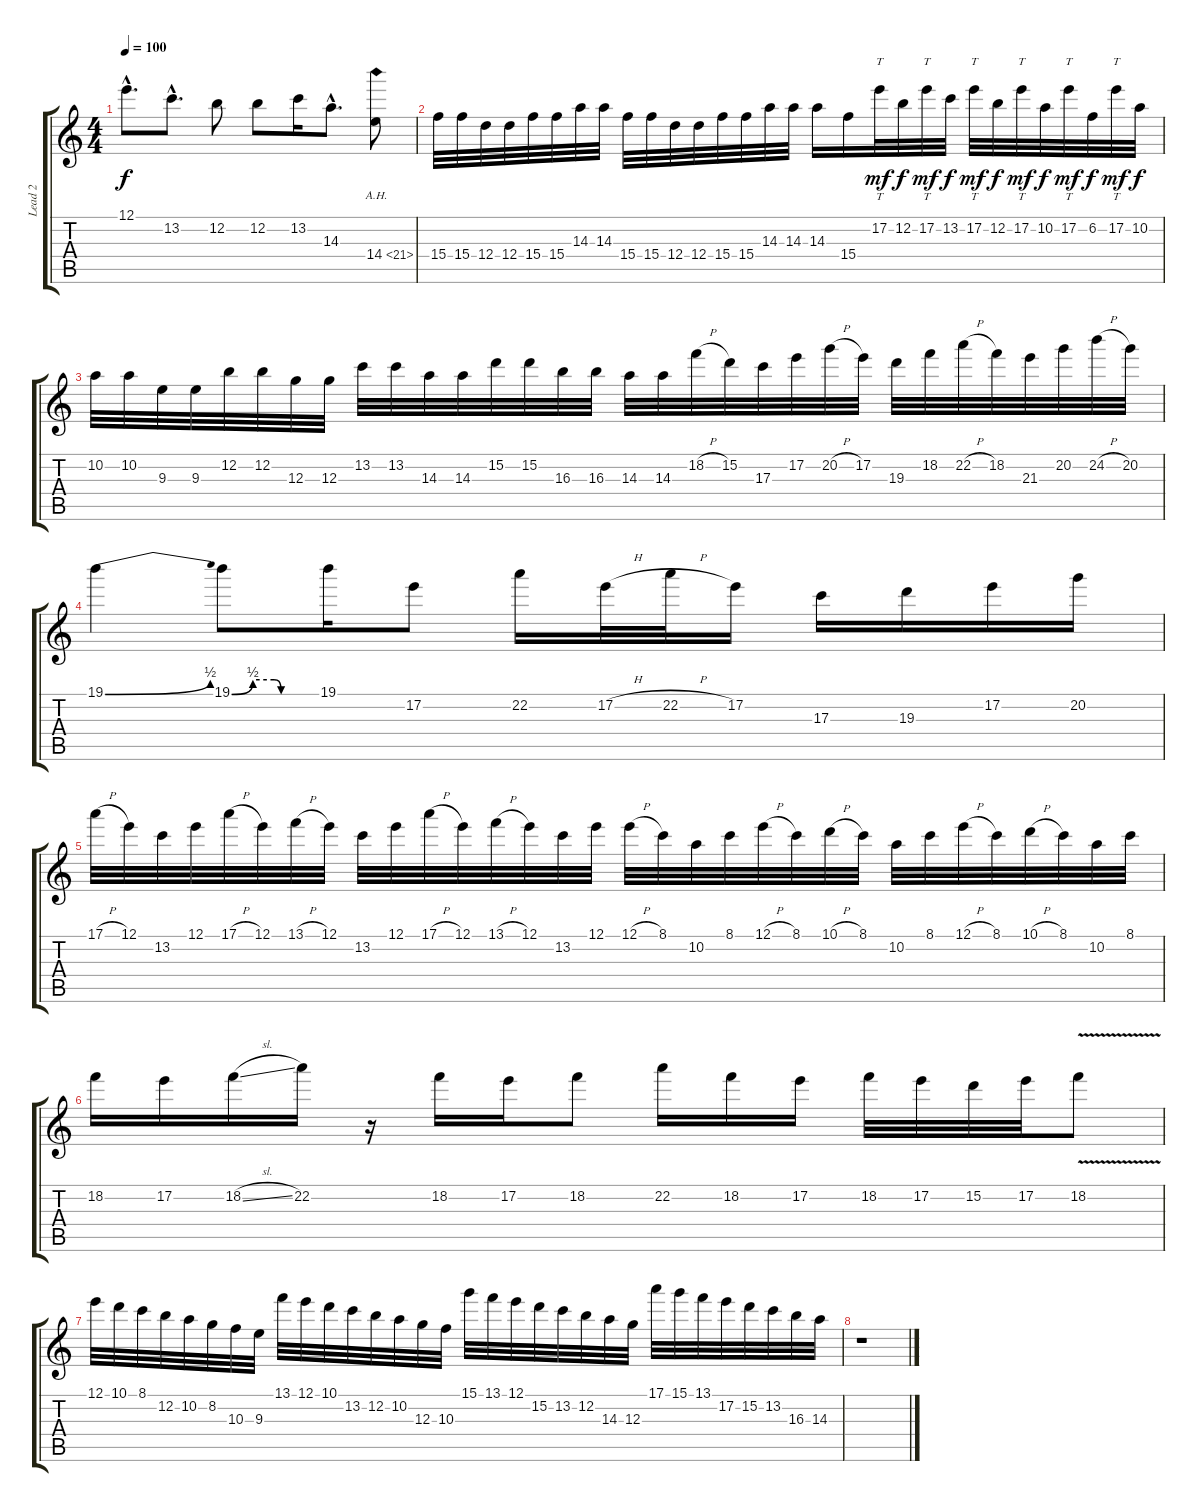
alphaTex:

\track ("Lead 2" "Lead 2") {instrument distortionguitar}
\staff {score tabs}
\tuning (E4 B3 G3 D3 A2 E2) {hide}
\ts (4 4)
\tempo 100
\clef g2
\ks c
12.1{hac}.8{d dy f} 13.2{hac}.8{d} 12.2.8 12.2.8 13.2.16 14.3{hac}.8{d} 14.4{ah 7}.8 |
15.4.32 15.4.32 12.4.32 12.4.32 15.4.32 15.4.32 14.3.32 14.3.32 15.4.32 15.4.32 12.4.32 12.4.32 15.4.32 15.4.32 14.3.32 14.3.32 14.3.16 15.4.16 17.2.32{tt dy mf} 12.2.32{dy f} 17.2.32{tt dy mf} 13.2.32{dy f} 17.2.32{tt dy mf} 12.2.32{dy f} 17.2.32{tt dy mf} 10.2.32{dy f} 17.2.32{tt dy mf} 6.2.32{dy f} 17.2.32{tt dy mf} 10.2.32{dy f} |
10.2.32 10.2.32 9.3.32 9.3.32 12.2.32 12.2.32 12.3.32 12.3.32 13.2.32 13.2.32 14.3.32 14.3.32 15.2.32 15.2.32 16.3.32 16.3.32 14.3.32 14.3.32 18.2{h}.32 15.2.32 17.3.32 17.2.32 20.2{h}.32 17.2.32 19.3.32 18.2.32 22.2{h}.32 18.2.32 21.3.32 20.2.32 24.2{h}.32 20.2.32 |
19.1{be (bend 0 0 60 2)}.4 19.1{be (custom 0 0 15 2 30 2 35 0 45 0 60 0)}.8 19.1.16 17.2.8 22.2.16 17.2{h}.32 22.2{h}.32 17.2.16 17.3.16 19.3.16 17.2.16 20.2.16 |
17.1{h}.32 12.1.32 13.2.32 12.1.32 17.1{h}.32 12.1.32 13.1{h}.32 12.1.32 13.2.32 12.1.32 17.1{h}.32 12.1.32 13.1{h}.32 12.1.32 13.2.32 12.1.32 12.1{h}.32 8.1.32 10.2.32 8.1.32 12.1{h}.32 8.1.32 10.1{h}.32 8.1.32 10.2.32 8.1.32 12.1{h}.32 8.1.32 10.1{h}.32 8.1.32 10.2.32 8.1.32 |
18.2.16 17.2.16 18.2{sl}.16 22.2.16 r.16 18.2.16 17.2.16 18.2.8 22.2.16 18.2.16 17.2.16 18.2.32 17.2.32 15.2.32 17.2.32 18.2{v}.8 |
12.1.32 10.1.32 8.1.32 12.2.32 10.2.32 8.2.32 10.3.32 9.3.32 13.1.32 12.1.32 10.1.32 13.2.32 12.2.32 10.2.32 12.3.32 10.3.32 15.1.32 13.1.32 12.1.32 15.2.32 13.2.32 12.2.32 14.3.32 12.3.32 17.1.32 15.1.32 13.1.32 17.2.32 15.2.32 13.2.32 16.3.32 14.3.32 |
\section ("" "")
r.1
